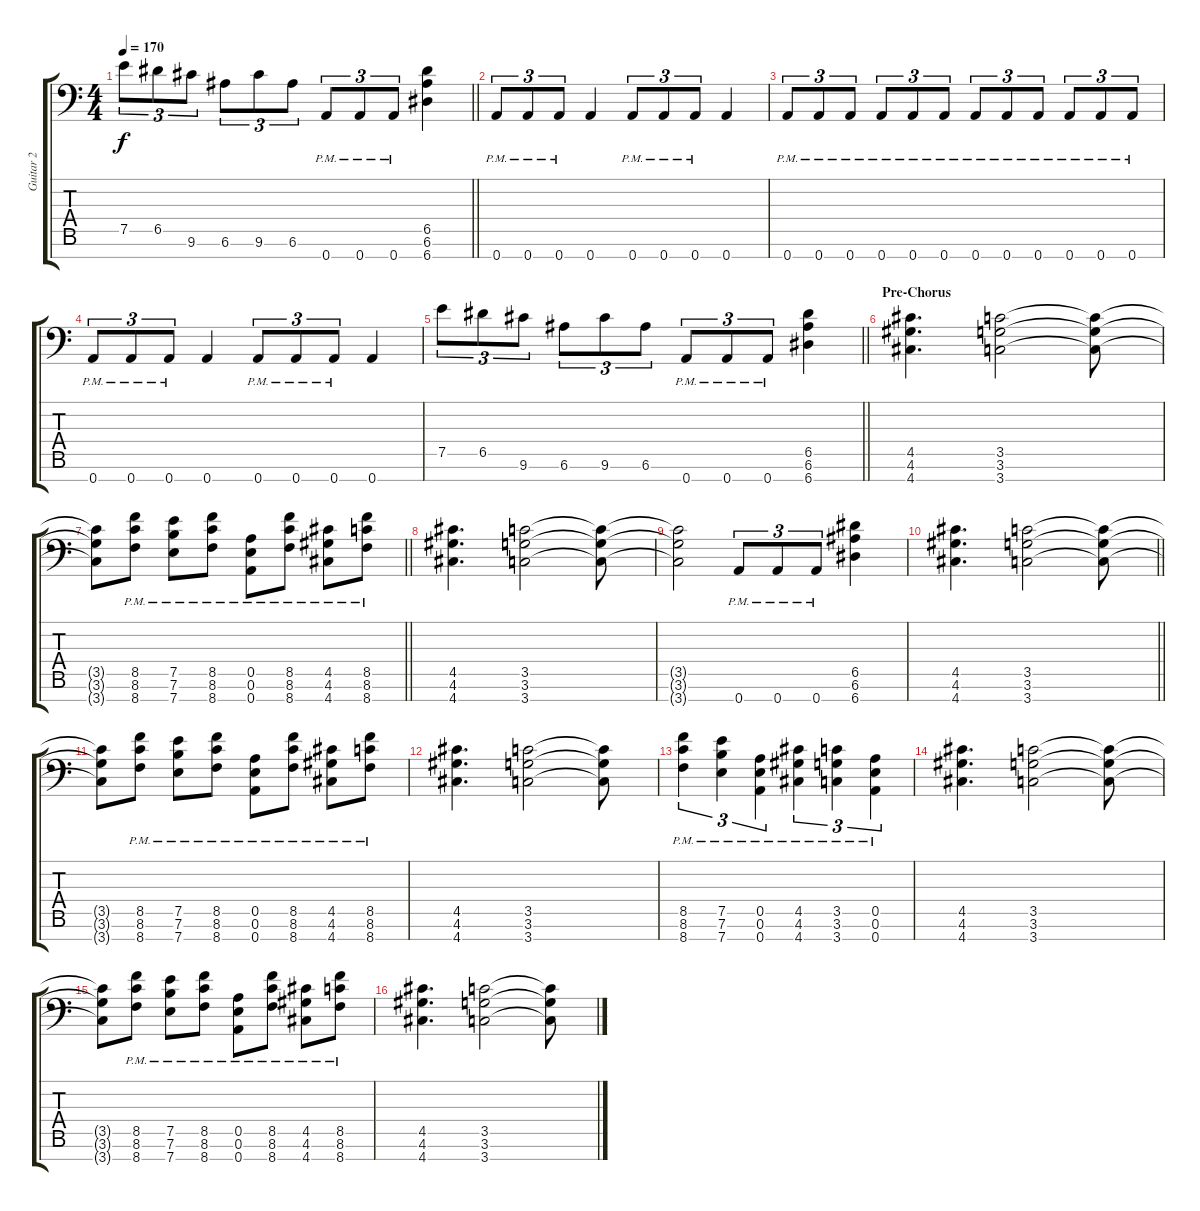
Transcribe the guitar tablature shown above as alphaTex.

\track ("Guitar 2" "Guitar 2") {instrument distortionguitar}
\staff {score tabs}
\tuning (E4 B3 G3 D3 A2 E2 A1) {hide}
\ts (4 4)
\tempo 170
\clef f4
\barLineRight lightlight
\ks c
7.5.8{tu (3 2) dy f} 6.5.8{tu (3 2)} 9.6.8{tu (3 2)} 6.6.8{tu (3 2)} 9.6.8{tu (3 2)} 6.6.8{tu (3 2)} 0.7{pm}.8{tu (3 2)} 0.7{pm}.8{tu (3 2)} 0.7{pm}.8{tu (3 2)} (6.5 6.6 6.7).4 |
0.7{pm}.8{tu (3 2)} 0.7{pm}.8{tu (3 2)} 0.7{pm}.8{tu (3 2)} 0.7.4 0.7{pm}.8{tu (3 2)} 0.7{pm}.8{tu (3 2)} 0.7{pm}.8{tu (3 2)} 0.7.4 |
0.7{pm}.8{tu (3 2)} 0.7{pm}.8{tu (3 2)} 0.7{pm}.8{tu (3 2)} 0.7{pm}.8{tu (3 2)} 0.7{pm}.8{tu (3 2)} 0.7{pm}.8{tu (3 2)} 0.7{pm}.8{tu (3 2)} 0.7{pm}.8{tu (3 2)} 0.7{pm}.8{tu (3 2)} 0.7{pm}.8{tu (3 2)} 0.7{pm}.8{tu (3 2)} 0.7{pm}.8{tu (3 2)} |
0.7{pm}.8{tu (3 2)} 0.7{pm}.8{tu (3 2)} 0.7{pm}.8{tu (3 2)} 0.7.4 0.7{pm}.8{tu (3 2)} 0.7{pm}.8{tu (3 2)} 0.7{pm}.8{tu (3 2)} 0.7.4 |
\barLineRight lightlight
7.5.8{tu (3 2)} 6.5.8{tu (3 2)} 9.6.8{tu (3 2)} 6.6.8{tu (3 2)} 9.6.8{tu (3 2)} 6.6.8{tu (3 2)} 0.7{pm}.8{tu (3 2)} 0.7{pm}.8{tu (3 2)} 0.7{pm}.8{tu (3 2)} (6.5 6.6 6.7).4 |
\section ("" "Pre-Chorus")
(4.5 4.6 4.7).4{d} (3.5 3.6 3.7).2 (3.5{t} 3.6{t} 3.7{t}).8 |
\barLineRight lightlight
(3.5{t} 3.6{t} 3.7{t}).8 (8.5{pm} 8.6{pm} 8.7{pm}).8 (7.5{pm} 7.6{pm} 7.7{pm}).8 (8.5{pm} 8.6{pm} 8.7{pm}).8 (0.5{pm} 0.6{pm} 0.7{pm}).8 (8.5{pm} 8.6{pm} 8.7{pm}).8 (4.5{pm} 4.6{pm} 4.7{pm}).8 (8.5{pm} 8.6{pm} 8.7{pm}).8 |
(4.5 4.6 4.7).4{d} (3.5 3.6 3.7).2 (3.5{t} 3.6{t} 3.7{t}).8 |
(3.5{t} 3.6{t} 3.7{t}).2 0.7{pm}.8{tu (3 2)} 0.7{pm}.8{tu (3 2)} 0.7{pm}.8{tu (3 2)} (6.5 6.6 6.7).4 |
\barLineRight lightlight
(4.5 4.6 4.7).4{d} (3.5 3.6 3.7).2 (3.5{t} 3.6{t} 3.7{t}).8 |
(3.5{t} 3.6{t} 3.7{t}).8 (8.5{pm} 8.6{pm} 8.7{pm}).8 (7.5{pm} 7.6{pm} 7.7{pm}).8 (8.5{pm} 8.6{pm} 8.7{pm}).8 (0.5{pm} 0.6{pm} 0.7{pm}).8 (8.5{pm} 8.6{pm} 8.7{pm}).8 (4.5{pm} 4.6{pm} 4.7{pm}).8 (8.5{pm} 8.6{pm} 8.7{pm}).8 |
(4.5 4.6 4.7).4{d} (3.5 3.6 3.7).2 (3.5{t} 3.6{t} 3.7{t}).8 |
(8.5{pm} 8.6{pm} 8.7{pm}).4{tu (3 2)} (7.5{pm} 7.6{pm} 7.7{pm}).4{tu (3 2)} (0.5{pm} 0.6{pm} 0.7{pm}).4{tu (3 2)} (4.5{pm} 4.6{pm} 4.7{pm}).4{tu (3 2)} (3.5{pm} 3.6{pm} 3.7{pm}).4{tu (3 2)} (0.5{pm} 0.6{pm} 0.7{pm}).4{tu (3 2)} |
(4.5 4.6 4.7).4{d} (3.5 3.6 3.7).2 (3.5{t} 3.6{t} 3.7{t}).8 |
(3.5{t} 3.6{t} 3.7{t}).8 (8.5{pm} 8.6{pm} 8.7{pm}).8 (7.5{pm} 7.6{pm} 7.7{pm}).8 (8.5{pm} 8.6{pm} 8.7{pm}).8 (0.5{pm} 0.6{pm} 0.7{pm}).8 (8.5{pm} 8.6{pm} 8.7{pm}).8 (4.5{pm} 4.6{pm} 4.7{pm}).8 (8.5{pm} 8.6{pm} 8.7{pm}).8 |
(4.5 4.6 4.7).4{d} (3.5 3.6 3.7).2 (3.5{t} 3.6{t} 3.7{t}).8
